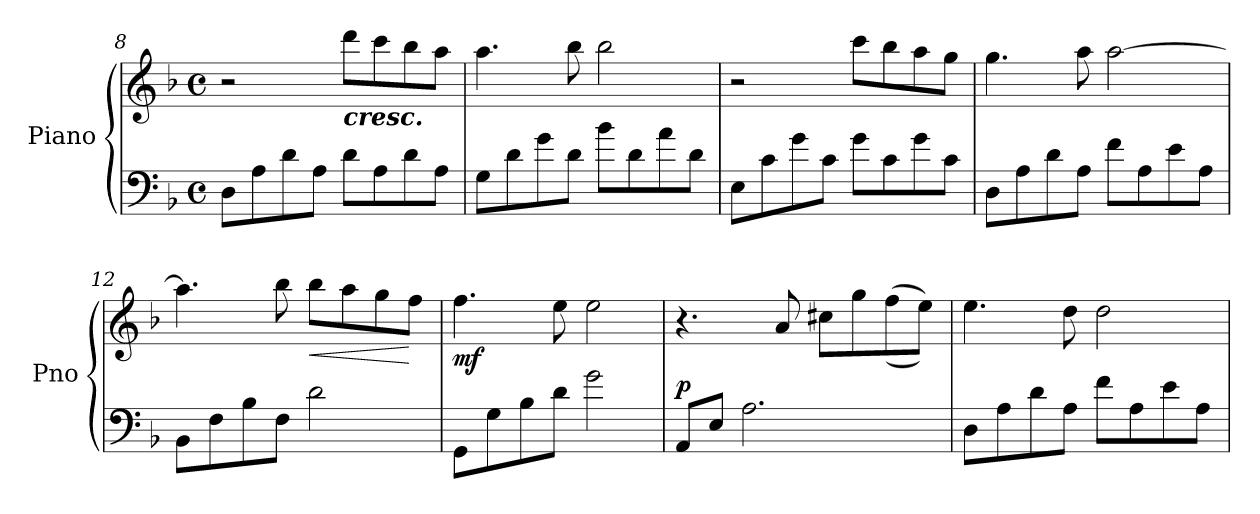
**kern	**kern	**dynam
*part1	*part1	*part1
*staff2	*staff1	*staff1/2
*I"Piano	*	*
*I'Pno	*	*
*clefF4	*clefG2	*
*k[b-]	*k[b-]	*
*M4/4	*M4/4	*
*met(c)	*met(c)	*
=8	=8	=8
8D\L	2rcc	.
8A\	.	.
8d\	.	.
8A\J	.	.
!	!LO:TX:b:Bi:t=cresc.	!
8d\L	8ddd\L	.
8A\	8ccc\	.
8d\	8bb-\	.
8A\J	8aa\J	.
!!LO:LB:g=z
=9	=9	=9
8G\L	4.aa\	.
8d\	.	.
8g\	.	.
8d\J	8bb-\	.
8b-\L	2bb-\	.
8d\	.	.
8a\	.	.
8d\J	.	.
=10	=10	=10
8E\L	2r	.
8c\	.	.
8g\	.	.
8c\J	.	.
8g\L	8ccc\L	.
8c\	8bb-\	.
8g\	8aa\	.
8c\J	8gg\J	.
=11	=11	=11
8D\L	4.gg\	.
8A\	.	.
8d\	.	.
8A\J	8aa\	.
8f\L	[>2aa\	.
8A\	.	.
8e\	.	.
8A\J	.	.
=12	=12	=12
8BB-\L	4.aa\]	.
8F\	.	.
8B-\	.	.
8F\J	8bb-\	.
!	!	!LO:HP:b
2d\	8bb-\L	<
.	8aa\	.
.	8gg\	.
.	8ff\J	[
!!LO:LB:g=z
=13	=13	=13
!	!	!LO:DY:b
8GG\L	4.ff\	mf
8G\	.	.
8B-\	.	.
8d\J	8ee\	.
2g\	2ee\	.
=14	=14	=14
!	!	!LO:DY:a=2
8AA/L	4.r	p
8E/J	.	.
2.A\	.	.
.	8a/	.
.	8cc#X\L	.
.	8gg\	.
.	(>(<8ff\	.
.	8ee\J))	.
=15	=15	=15
8D\L	4.ee\	.
8A\	.	.
8d\	.	.
8A\J	8dd\	.
8f\L	2dd\	.
8A\	.	.
8e\	.	.
8A\J	.	.
=	=	=
*-	*-	*-
